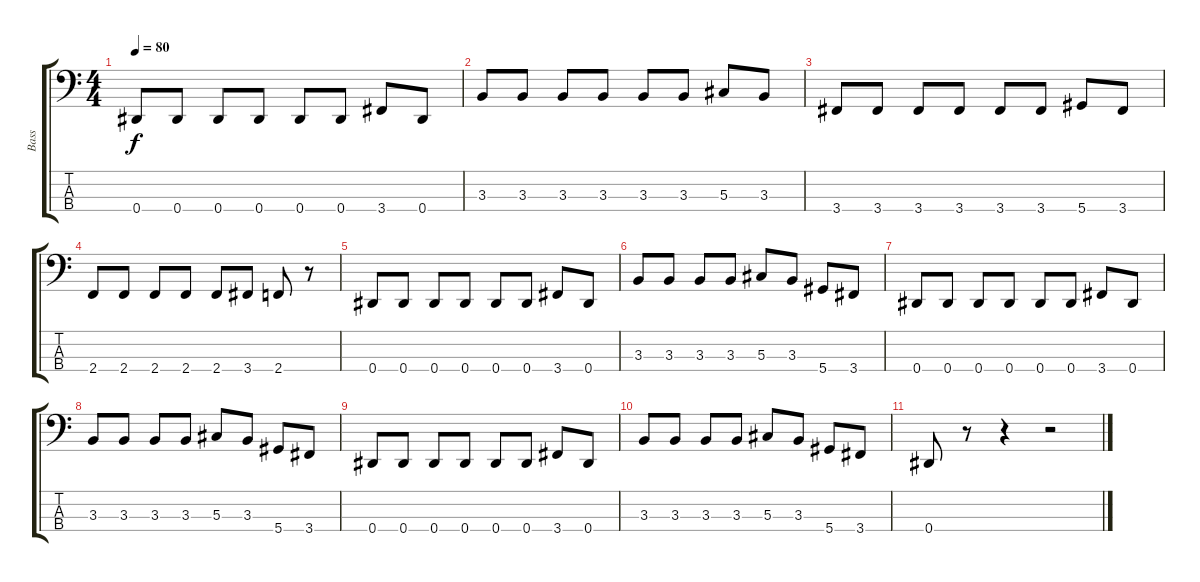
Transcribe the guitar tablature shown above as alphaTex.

\track ("Bass" "Bass") {instrument electricbasspick}
\staff {score tabs}
\tuning (Gb2 Db2 Ab1 Eb1) {hide}
\ts (4 4)
\tempo 80
\clef f4
\ks c
0.4.8{dy f} 0.4.8 0.4.8 0.4.8 0.4.8 0.4.8 3.4.8 0.4.8 |
3.3.8 3.3.8 3.3.8 3.3.8 3.3.8 3.3.8 5.3.8 3.3.8 |
3.4.8 3.4.8 3.4.8 3.4.8 3.4.8 3.4.8 5.4.8 3.4.8 |
2.4.8 2.4.8 2.4.8 2.4.8 2.4.8 3.4.8 2.4.8 r.8 |
0.4.8 0.4.8 0.4.8 0.4.8 0.4.8 0.4.8 3.4.8 0.4.8 |
3.3.8 3.3.8 3.3.8 3.3.8 5.3.8 3.3.8 5.4.8 3.4.8 |
0.4.8 0.4.8 0.4.8 0.4.8 0.4.8 0.4.8 3.4.8 0.4.8 |
3.3.8 3.3.8 3.3.8 3.3.8 5.3.8 3.3.8 5.4.8 3.4.8 |
0.4.8 0.4.8 0.4.8 0.4.8 0.4.8 0.4.8 3.4.8 0.4.8 |
3.3.8 3.3.8 3.3.8 3.3.8 5.3.8 3.3.8 5.4.8 3.4.8 |
0.4.8 r.8 r.4 r.2
